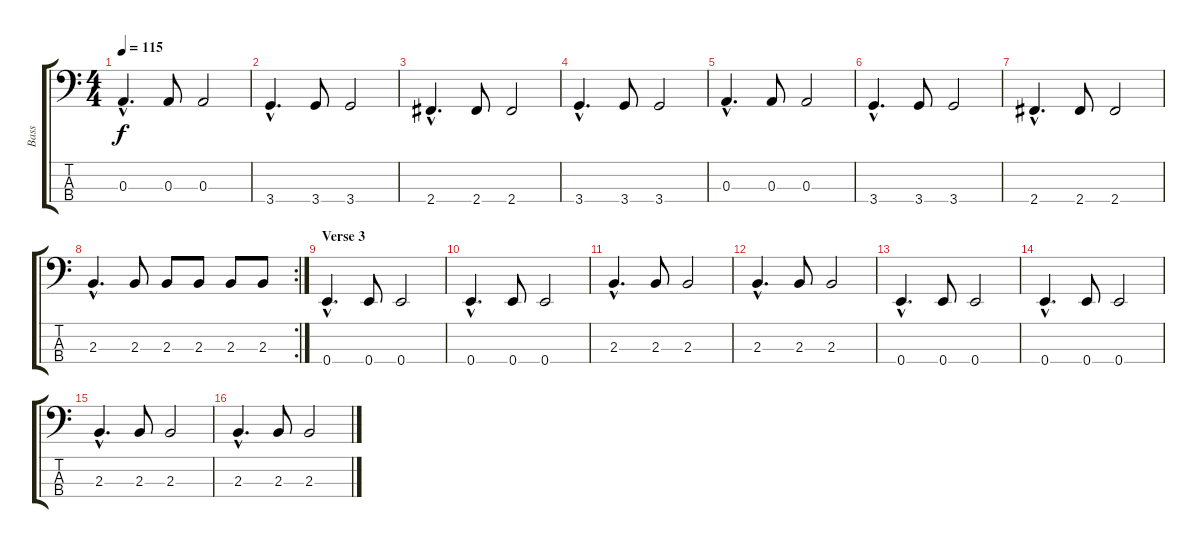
\track ("Bass" "Bass") {instrument acousticbass}
\staff {score tabs}
\tuning (G2 D2 A1 E1) {hide}
\ts (4 4)
\tempo 115
\clef f4
\ks c
0.3{hac}.4{d dy f} 0.3.8 0.3.2 |
3.4{hac}.4{d} 3.4.8 3.4.2 |
2.4{hac}.4{d} 2.4.8 2.4.2 |
3.4{hac}.4{d} 3.4.8 3.4.2 |
0.3{hac}.4{d} 0.3.8 0.3.2 |
3.4{hac}.4{d} 3.4.8 3.4.2 |
2.4{hac}.4{d} 2.4.8 2.4.2 |
\rc 2
2.3{hac}.4{d} 2.3.8 2.3.8 2.3.8 2.3.8 2.3.8 |
\section ("" "Verse 3")
0.4{hac}.4{d} 0.4.8 0.4.2 |
0.4{hac}.4{d} 0.4.8 0.4.2 |
2.3{hac}.4{d} 2.3.8 2.3.2 |
2.3{hac}.4{d} 2.3.8 2.3.2 |
0.4{hac}.4{d} 0.4.8 0.4.2 |
0.4{hac}.4{d} 0.4.8 0.4.2 |
2.3{hac}.4{d} 2.3.8 2.3.2 |
2.3{hac}.4{d} 2.3.8 2.3.2
